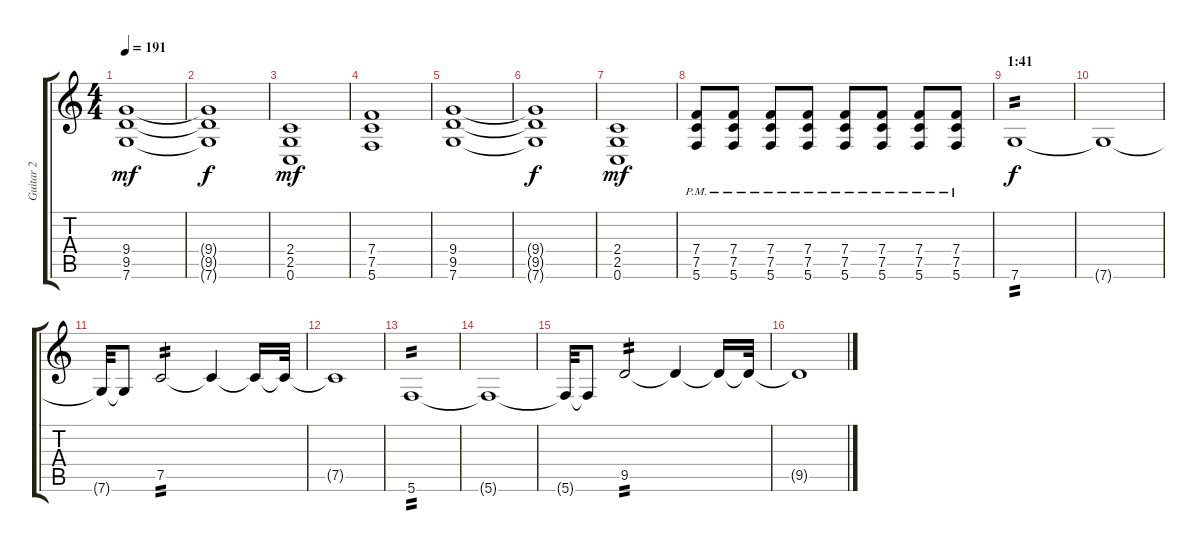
\track ("Guitar 2" "Guitar 2") {instrument distortionguitar}
\staff {score tabs}
\tuning (C4 G3 Eb3 Bb2 F2 C2) {hide}
\ts (4 4)
\tempo 191
\clef g2
\ks c
(9.4 9.5 7.6).1{dy mf} |
(9.4{t} 9.5{t} 7.6{t}).1{dy f} |
(2.4 2.5 0.6).1{dy mf} |
(7.4 7.5 5.6).1 |
(9.4 9.5 7.6).1 |
(9.4{t} 9.5{t} 7.6{t}).1{dy f} |
(2.4 2.5 0.6).1{dy mf} |
(7.4 7.5 5.6{pm}).8 (7.4 7.5 5.6{pm}).8 (7.4 7.5 5.6{pm}).8 (7.4 7.5 5.6{pm}).8 (7.4 7.5 5.6{pm}).8 (7.4 7.5 5.6{pm}).8 (7.4 7.5 5.6{pm}).8 (7.4 7.5 5.6{pm}).8 |
\section ("" "1:41")
7.6.1{tp 2 dy f} |
7.6{t}.1 |
7.6{t}.32 7.6{t}.8 7.5.2{tp 2} 7.5{t}.4 7.5{t}.16 7.5{t}.32 |
7.5{t}.1 |
5.6.1{tp 2} |
5.6{t}.1 |
5.6{t}.32 5.6{t}.8 9.5.2{tp 2} 9.5{t}.4 9.5{t}.16 9.5{t}.32 |
9.5{t}.1
